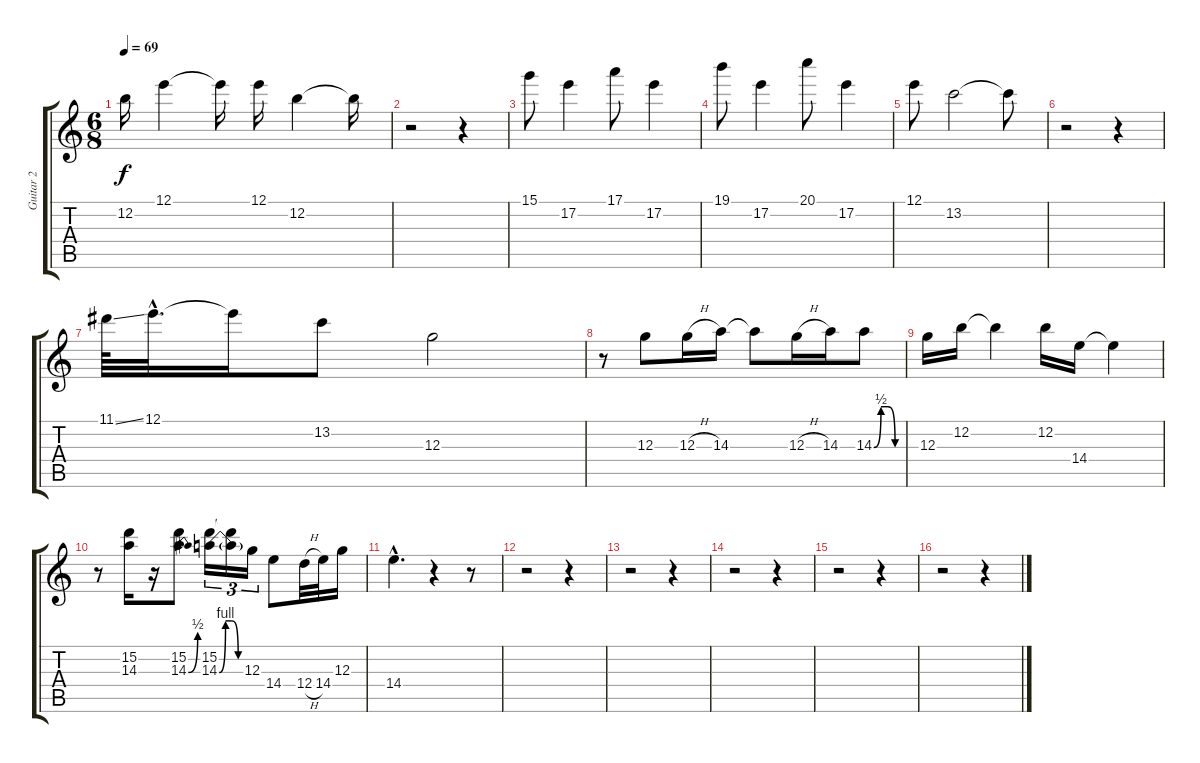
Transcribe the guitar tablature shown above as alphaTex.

\track ("Guitar 2" "Guitar 2") {instrument electricguitarclean}
\staff {score tabs}
\tuning (E4 B3 G3 D3 A2 E2) {hide}
\ts (6 8)
\tempo 69
\clef g2
\ks c
12.2.16{dy f} 12.1.4 12.1{t}.16 12.1.16 12.2.4 12.2{t}.16 |
r.2 r.4 |
15.1.8 17.2.4 17.1.8 17.2.4 |
19.1.8 17.2.4 20.1.8 17.2.4 |
12.1.8 13.2.2 13.2{t}.8 |
r.2 r.4 |
11.1{ss}.64 12.1{hac}.32{d} 12.1{t}.16 13.2.8 12.3.2 |
r.8 12.3.8 12.3{h}.16 14.3.16 14.3{t}.8 12.3{h}.16 14.3.16 14.3{be (custom 0 0 15 2 30 2 45 0 60 0)}.8 |
12.3.16 12.2.16 12.2{t}.4 12.2.16 14.4.16 14.4{t}.4 |
r.8 (15.2 14.3).16 r.16 (15.2 14.3{be (bend 0 0 60 2)}).8 (15.2 14.3{be (custom 0 0 15 4 30 4 45 0 60 0)}).16{tu (3 2)} (15.2{t} 14.3{t}).16{tu (3 2)} 12.3.16{tu (3 2)} 14.4.8 12.4{h}.32 14.4.32 12.3.16 |
14.4{hac}.4{d} r.4 r.8 |
r.2 r.4 |
r.2 r.4 |
r.2 r.4 |
r.2 r.4 |
r.2 r.4
